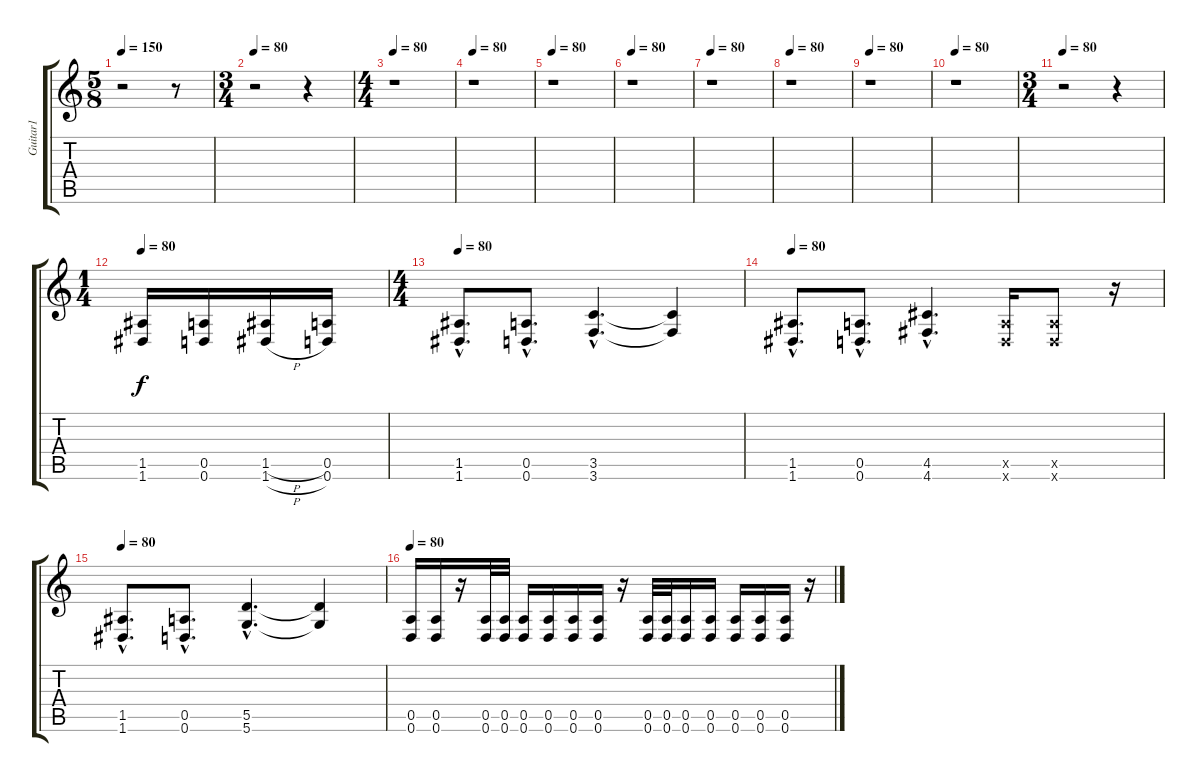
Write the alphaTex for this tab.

\track ("Guitar1" "Guitar1") {instrument distortionguitar}
\staff {score tabs}
\tuning (E4 B3 G3 D3 A2 D2) {hide}
\ts (5 8)
\tempo 150
\clef g2
\ks c
r.2{dy f} r.8 |
\ts (3 4)
\tempo 80
r.2 r.4 |
\ts (4 4)
\tempo 80
r.1 |
\tempo 80
r.1 |
\tempo 80
r.1 |
\tempo 80
r.1 |
\tempo 80
r.1 |
\tempo 80
r.1 |
\tempo 80
r.1 |
\tempo 80
r.1 |
\ts (3 4)
\tempo 80
r.2 r.4 |
\ts (1 4)
\tempo 80
(1.5 1.6).16{instrument distortionguitar} (0.5 0.6).16 (1.5{h} 1.6{h}).16 (0.5 0.6).16 |
\ts (4 4)
\tempo 80
(1.5{hac} 1.6{hac}).8{d} (0.5{hac} 0.6{hac}).8{d} (3.5{hac} 3.6{hac}).4{d} (3.5{t} 3.6{t}).4 |
\tempo 80
(1.5{hac} 1.6{hac}).8{d} (0.5{hac} 0.6{hac}).8{d} (4.5{hac} 4.6{hac}).4{d} (0.5{x} 0.6{x}).16 (0.5{x} 0.6{x}).8 r.16 |
\tempo 80
(1.5{hac} 1.6{hac}).8{d} (0.5{hac} 0.6{hac}).8{d} (5.5{hac} 5.6{hac}).4{d} (5.5{t} 5.6{t}).4 |
\tempo 80
(0.5 0.6).16{volume 16 balance 0} (0.5 0.6).16 r.16 (0.5 0.6).32 (0.5 0.6).32 (0.5 0.6).16 (0.5 0.6).16 (0.5 0.6).16 (0.5 0.6).16 r.16 (0.5 0.6).32 (0.5 0.6).32 (0.5 0.6).16 (0.5 0.6).16 (0.5 0.6).16 (0.5 0.6).16 (0.5 0.6).16 r.16
